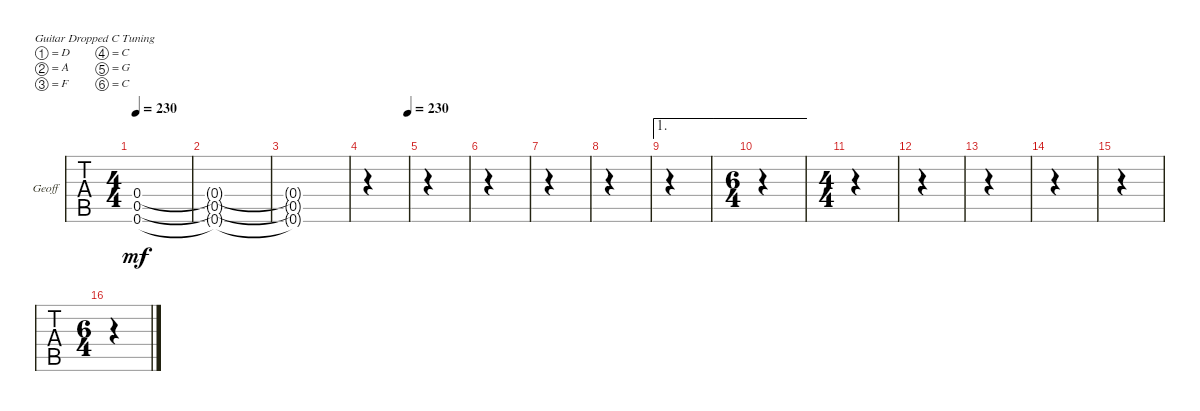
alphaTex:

\bracketExtendMode groupsimilarinstruments
\firstSystemTrackNameOrientation horizontal
\otherSystemsTrackNameOrientation horizontal
\track ("GeoFuck" "Geoff") {instrument acousticgrandpiano}
\staff {tabs}
\tuning (D4 A3 F3 C3 G2 C2)
\displaytranspose 12
\ts (4 4)
\tempo 230
\clef g2
\ks c
(0.4 0.5 0.6).1{dy mf} |
(0.4{t} 0.5{t} 0.6{t}).1 |
(0.4{t} 0.5{t} 0.6{t}).1 |
\tempo (230 1)
|
|
|
|
|
\ae 1
|
\ae 1
\ts (6 4)
|
\ts (4 4)
|
|
|
|
|
\ts (6 4)
